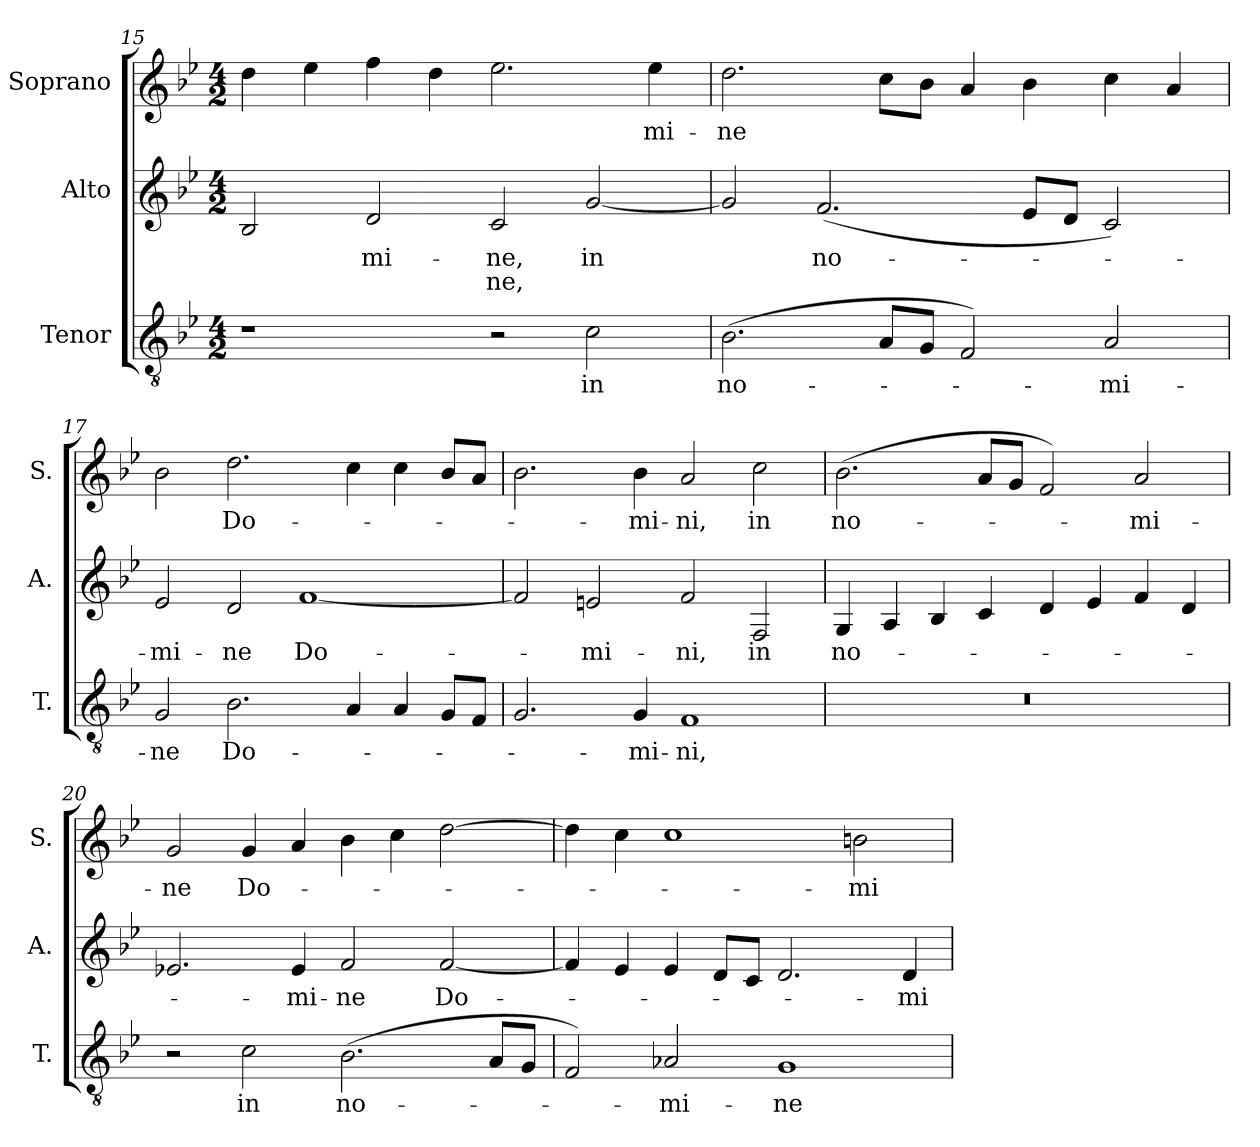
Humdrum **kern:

**kern	**text	**kern	**text	**text	**kern	**text
*part3	*part3	*part2	*part2	*part2	*part1	*part1
*staff3	*staff3	*staff2	*staff2	*staff2	*staff1	*staff1
*I"Tenor	*	*I"Alto	*	*	*I"Soprano	*
*I'T.	*	*I'A.	*	*	*I'S.	*
*clefGv2	*	*clefG2	*	*	*clefG2	*
*ITrd7c12	*	*	*	*	*	*
*k[b-e-]	*	*k[b-e-]	*	*	*k[b-e-]	*
*B-:	*	*B-:	*	*	*B-:	*
*M4/2	*	*M4/2	*	*	*M4/2	*
=15	=15	=15	=15	=15	=15	=15
1r	.	2B-i/	.	.	4ddi\	.
.	.	.	.	.	4ee-i\	.
!	!	!	!LO:LY:b:color=#000000	!	!	!
.	.	2di/	-mi-	.	4ffi\	.
.	.	.	.	.	4ddi\	.
!	!	!	!LO:LY:b:color=#000000	!LO:LY:b:color=#000000	!	!
2r	.	2ci/	-ne,	ne,	2.ee-i\	.
!	!LO:LY:b:color=#000000	!	!	!	!	!
!	!	!	!LO:LY:b:color=#000000	!	!	!
2Ci\	in	[2gi/	in	.	.	.
!	!	!	!	!	!	!LO:LY:b:color=#000000
.	.	.	.	.	4ee-i\	-mi-
=16	=16	=16	=16	=16	=16	=16
!	!LO:LY:b:color=#000000	!	!	!	!	!
!	!	!	!	!	!	!LO:LY:b:color=#000000
(2.BB-i\	no-	2gi/]	.	.	2.ddi\	-ne
!	!	!	!LO:LY:b:color=#000000	!	!	!
.	.	(2.fi/	no-	.	.	.
8AAi/L	.	.	.	.	8cci\L	.
8GGi/J	.	.	.	.	8b-i\J	.
2FFi/)	.	.	.	.	4ai/	.
.	.	8e-i/L	.	.	4b-i\	.
.	.	8di/J	.	.	.	.
!	!LO:LY:b:color=#000000	!	!	!	!	!
2AAi/	-mi-	2ci/)	.	.	4cci\	.
.	.	.	.	.	4ai/	.
=17	=17	=17	=17	=17	=17	=17
!	!LO:LY:b:color=#000000	!	!	!	!	!
!	!	!	!LO:LY:b:color=#000000	!	!	!
2GGi/	-ne	2e-i/	-mi-	.	2b-i\	.
!	!LO:LY:b:color=#000000	!	!	!	!	!
!	!	!	!LO:LY:b:color=#000000	!	!	!
!	!	!	!	!	!	!LO:LY:b:color=#000000
2.BB-i\	Do-	2di/	-ne	.	2.ddi\	Do-
!	!	!	!LO:LY:b:color=#000000	!	!	!
.	.	[1fi	Do-	.	.	.
4AAi/	.	.	.	.	4cci\	.
4AAi/	.	.	.	.	4cci\	.
8GGi/L	.	.	.	.	8b-i/L	.
8FFi/J	.	.	.	.	8ai/J	.
=18	=18	=18	=18	=18	=18	=18
2.GGi/	.	2fi/]	.	.	2.b-i\	.
!	!	!	!LO:LY:b:color=#000000	!	!	!
.	.	2eni/	-mi-	.	.	.
!	!LO:LY:b:color=#000000	!	!	!	!	!
!	!	!	!	!	!	!LO:LY:b:color=#000000
4GGi/	-mi-	.	.	.	4b-i\	-mi-
!	!LO:LY:b:color=#000000	!	!	!	!	!
!	!	!	!LO:LY:b:color=#000000	!	!	!
!	!	!	!	!	!	!LO:LY:b:color=#000000
1FFi	-ni,	2fi/	-ni,	.	2ai/	-ni,
!	!	!	!LO:LY:b:color=#000000	!	!	!
!	!	!	!	!	!	!LO:LY:b:color=#000000
.	.	2Fi/	in	.	2cci\	in
=19	=19	=19	=19	=19	=19	=19
!LO:N:vis=1	!	!	!	!	!	!
!	!	!	!LO:LY:b:color=#000000	!	!	!
!	!	!	!	!	!	!LO:LY:b:color=#000000
0r	.	4Gi/	no-	.	(2.b-i\	no-
.	.	4Ai/	.	.	.	.
.	.	4B-i/	.	.	.	.
.	.	4ci/	.	.	8ai/L	.
.	.	.	.	.	8gi/J	.
.	.	4di/	.	.	2fi/)	.
.	.	4e-i/	.	.	.	.
!	!	!	!	!	!	!LO:LY:b:color=#000000
.	.	4fi/	.	.	2ai/	-mi-
.	.	4di/	.	.	.	.
!!LO:LB:g=z
=20	=20	=20	=20	=20	=20	=20
!	!	!	!	!	!	!LO:LY:b:color=#000000
2r	.	2.e-Xi/	.	.	2gi/	-ne
!	!LO:LY:b:color=#000000	!	!	!	!	!
!	!	!	!	!	!	!LO:LY:b:color=#000000
2Ci\	in	.	.	.	4gi/	Do-
!	!	!	!LO:LY:b:color=#000000	!	!	!
.	.	4e-i/	-mi-	.	4ai/	.
!	!LO:LY:b:color=#000000	!	!	!	!	!
!	!	!	!LO:LY:b:color=#000000	!	!	!
(2.BB-i\	no-	2fi/	-ne	.	4b-i\	.
.	.	.	.	.	4cci\	.
!	!	!	!LO:LY:b:color=#000000	!	!	!
.	.	[2fi/	Do-	.	[2ddi\	.
8AAi/L	.	.	.	.	.	.
8GGi/J	.	.	.	.	.	.
=21	=21	=21	=21	=21	=21	=21
2FFi/)	.	4fi/]	.	.	4ddi\]	.
.	.	4e-i/	.	.	4cci\	.
!	!LO:LY:b:color=#000000	!	!	!	!	!
2AA-Xi/	-mi-	4e-i/	.	.	1cci	.
.	.	8di/L	.	.	.	.
.	.	8ci/J	.	.	.	.
!	!LO:LY:b:color=#000000	!	!	!	!	!
1GGi	-ne	2.di/	.	.	.	.
!	!	!	!	!	!	!LO:LY:b:color=#000000
.	.	.	.	.	2bni\	-mi-
!	!	!	!LO:LY:b:color=#000000	!	!	!
.	.	4di/	-mi-	.	.	.
=	=	=	=	=	=	=
*-	*-	*-	*-	*-	*-	*-
